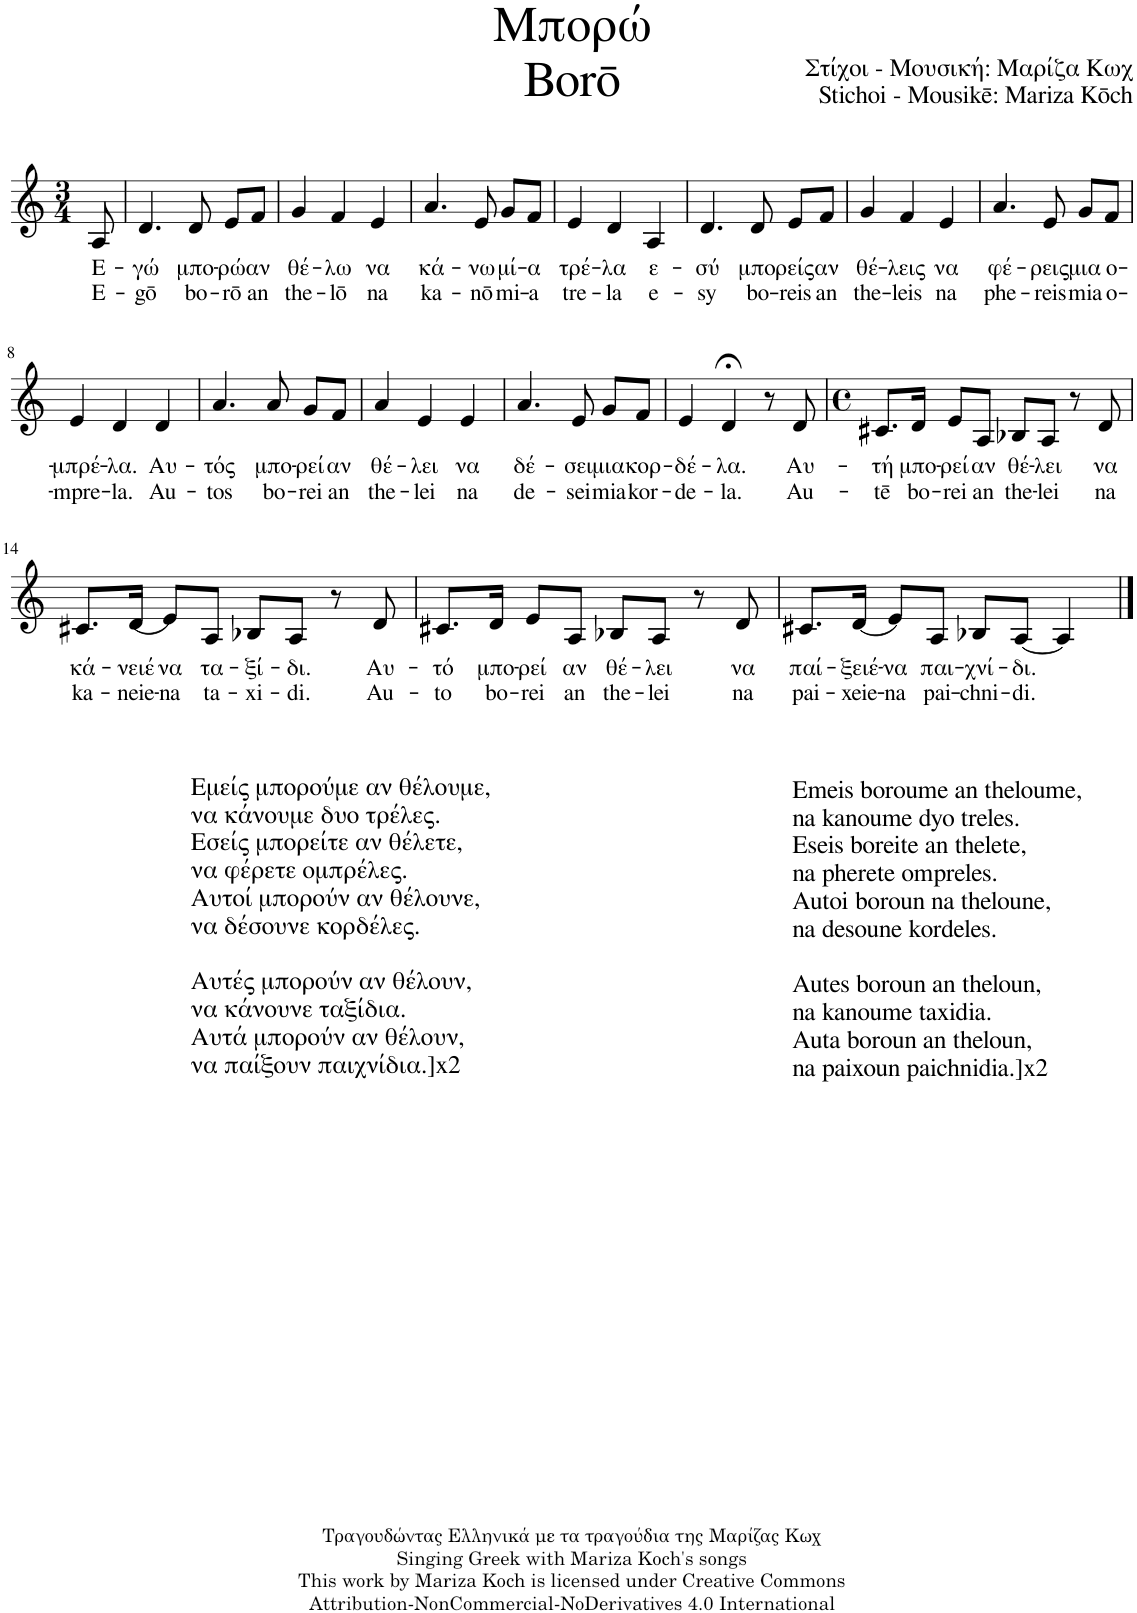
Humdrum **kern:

**kern	**text	**text
*part1	*part1	*part1
*staff1	*staff1	*staff1
*I"Φωνή	*	*
*clefG2	*	*
*k[]	*	*
*M3/4	*	*
=	=	=
!	!LO:LY:b	!LO:LY:b
8A/	Ε-	E-
=1	=1	=1
!	!LO:LY:b	!LO:LY:b
4.d/	-γώ	-gō
!	!LO:LY:b	!LO:LY:b
8d/	μπο-	bo-
!	!LO:LY:b	!LO:LY:b
8e/L	-ρώ	-rō
!	!LO:LY:b	!LO:LY:b
8f/J	αν	an
=2	=2	=2
!	!LO:LY:b	!LO:LY:b
4g/	θέ-	the-
!	!LO:LY:b	!LO:LY:b
4f/	-λω	-lō
!	!LO:LY:b	!LO:LY:b
4e/	να	na
=3	=3	=3
!	!LO:LY:b	!LO:LY:b
4.a/	κά-	ka-
!	!LO:LY:b	!LO:LY:b
8e/	-νω	-nō
!	!LO:LY:b	!LO:LY:b
8g/L	μί-	mi-
!	!LO:LY:b	!LO:LY:b
8f/J	-α	-a
=4	=4	=4
!	!LO:LY:b	!LO:LY:b
4e/	τρέ-	tre-
!	!LO:LY:b	!LO:LY:b
4d/	-λα	-la
!	!LO:LY:b	!LO:LY:b
4A/	ε-	e-
=5	=5	=5
!	!LO:LY:b	!LO:LY:b
4.d/	-σύ	-sy
!	!LO:LY:b	!LO:LY:b
8d/	μπο	bo-
!	!LO:LY:b	!LO:LY:b
8e/L	ρείς	-reis
!	!LO:LY:b	!LO:LY:b
8f/J	αν	an
=6	=6	=6
!	!LO:LY:b	!LO:LY:b
4g/	θέ-	the-
!	!LO:LY:b	!LO:LY:b
4f/	-λεις	-leis
!	!LO:LY:b	!LO:LY:b
4e/	να	na
=7	=7	=7
!	!LO:LY:b	!LO:LY:b
4.a/	φέ-	phe-
!	!LO:LY:b	!LO:LY:b
8e/	-ρεις	-reis
!	!LO:LY:b	!LO:LY:b
8g/L	μια	mia
!	!LO:LY:b	!LO:LY:b
8f/J	ο-	o-
!!LO:LB:g=z
=8	=8	=8
!	!LO:LY:b	!LO:LY:b
4e/	-μπρέ-	-mpre-
!	!LO:LY:b	!LO:LY:b
4d/	-λα.	-la.
!	!LO:LY:b	!LO:LY:b
4d/	Αυ-	Au-
=9	=9	=9
!	!LO:LY:b	!LO:LY:b
4.a/	-τός	-tos
!	!LO:LY:b	!LO:LY:b
8a/	μπο-	bo-
!	!LO:LY:b	!LO:LY:b
8g/L	-ρεί	-rei
!	!LO:LY:b	!LO:LY:b
8f/J	αν	an
=10	=10	=10
!	!LO:LY:b	!LO:LY:b
4a/	θέ-	the-
!	!LO:LY:b	!LO:LY:b
4e/	-λει	-lei
!	!LO:LY:b	!LO:LY:b
4e/	να	na
=11	=11	=11
!	!LO:LY:b	!LO:LY:b
4.a/	δέ-	de-
!	!LO:LY:b	!LO:LY:b
8e/	-σει	-sei
!	!LO:LY:b	!LO:LY:b
8g/L	μια	mia
!	!LO:LY:b	!LO:LY:b
8f/J	κορ-	kor-
=12	=12	=12
!	!LO:LY:b	!LO:LY:b
4e/	-δέ-	-de-
!	!LO:LY:b	!LO:LY:b
4d;</	-λα.	-la.
8r	.	.
!	!LO:LY:b	!LO:LY:b
8d/	Αυ-	Au-
=13	=13	=13
*M4/4	*	*
*met(c)	*	*
!	!LO:LY:b	!LO:LY:b
8.c#X/L	-τή	-tē
!	!LO:LY:b	!LO:LY:b
16d/Jk	μπο-	bo-
!	!LO:LY:b	!LO:LY:b
8e/L	-ρεί	-rei
!	!LO:LY:b	!LO:LY:b
8A/J	αν	an
!	!LO:LY:b	!LO:LY:b
8B-X/L	θέ-	the-
!	!LO:LY:b	!LO:LY:b
8A/J	-λει	-lei
8r	.	.
!	!LO:LY:b	!LO:LY:b
8d/	να	na
!!LO:LB:g=z
=14	=14	=14
!	!LO:LY:b	!LO:LY:b
8.c#X/L	κά-	ka-
!	!LO:LY:b	!LO:LY:b
(16d/Jk	-νειέ	-neie-
!	!LO:LY:b	!LO:LY:b
8e/L)	να	-na
!	!LO:LY:b	!LO:LY:b
8A/J	τα-	ta-
!	!LO:LY:b	!LO:LY:b
8B-X/L	-ξί-	-xi-
!	!LO:LY:b	!LO:LY:b
8A/J	-δι.	-di.
8r	.	.
!	!LO:LY:b	!LO:LY:b
8d/	Αυ-	Au-
=15	=15	=15
!	!LO:LY:b	!LO:LY:b
8.c#X/L	-τό	-to
!	!LO:LY:b	!LO:LY:b
16d/Jk	μπο-	bo-
!	!LO:LY:b	!LO:LY:b
8e/L	-ρεί	-rei
!	!LO:LY:b	!LO:LY:b
8A/J	αν	an
!	!LO:LY:b	!LO:LY:b
8B-X/L	θέ-	the-
!	!LO:LY:b	!LO:LY:b
8A/J	-λει	-lei
8r	.	.
!	!LO:LY:b	!LO:LY:b
8d/	να	na
=16	=16	=16
!	!LO:LY:b	!LO:LY:b
8.c#X/L	παί-	pai-
!	!LO:LY:b	!LO:LY:b
(16d/Jk	-ξειέ-	-xeie-
!	!LO:LY:b	!LO:LY:b
8e/L)	-να	-na
!	!LO:LY:b	!LO:LY:b
8A/J	παι-	pai-
!	!LO:LY:b	!LO:LY:b
8B-X/L	-χνί-	-chni-
!	!LO:LY:b	!LO:LY:b
[8A/J	-δι.	-di.
!LO:TX:b:t=Emeis boroume an theloume,	!	!
!LO:TX:b:t=na kanoume dyo treles.	!	!
!LO:TX:b:t=Eseis boreite an thelete,	!	!
!LO:TX:b:t=na pherete ompreles.	!	!
!LO:TX:b:t=Autoi boroun na theloune,	!	!
!LO:TX:b:t=na desoune kordeles.	!	!
!LO:TX:b:t=Autes boroun an theloun,	!	!
!LO:TX:b:t=na kanoume taxidia.	!	!
!LO:TX:b:t=Auta boroun an theloun,	!	!
!LO:TX:b:t=na paixoun paichnidia.]x2	!	!
!LO:TX:b:t=Εμείς μπορούμε αν θέλουμε,	!	!
!LO:TX:b:t=να κάνουμε δυο τρέλες.	!	!
!LO:TX:b:t=Εσείς μπορείτε αν θέλετε,	!	!
!LO:TX:b:t=να φέρετε ομπρέλες.	!	!
!LO:TX:b:t=Αυτοί μπορούν αν θέλουνε,	!	!
!LO:TX:b:t=να δέσουνε κορδέλες.	!	!
!LO:TX:b:t=Αυτές μπορούν αν θέλουν,	!	!
!LO:TX:b:t=να κάνουνε ταξίδια.	!	!
!LO:TX:b:t=Αυτά μπορούν αν θέλουν,	!	!
!LO:TX:b:t=να παίξουν παιχνίδια.]x2	!	!
4A/]	.	.
==	==	==
*-	*-	*-
